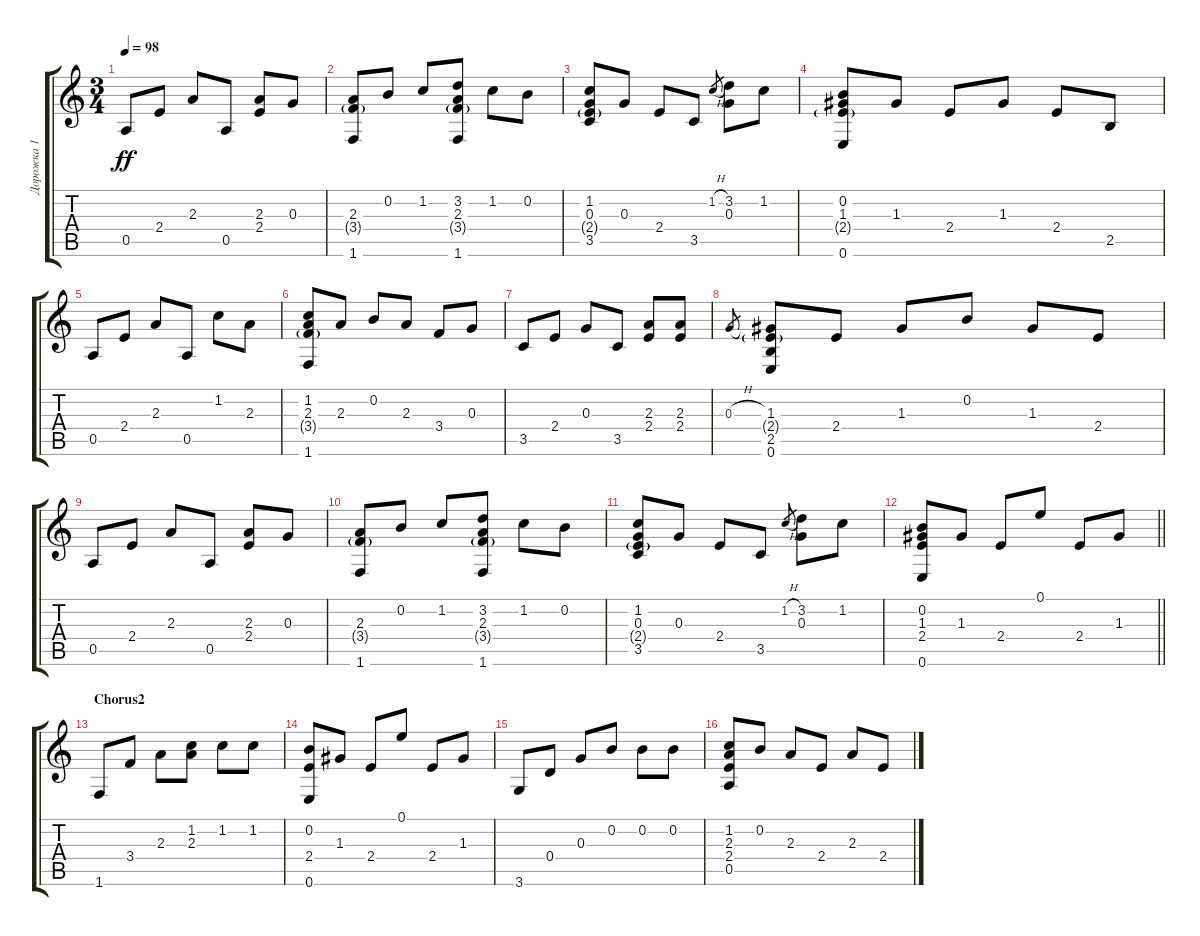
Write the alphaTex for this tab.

\track ("Дорожка 1" "Дорожка 1") {instrument acousticguitarnylon}
\staff {score tabs}
\tuning (E4 B3 G3 D3 A2 E2) {hide}
\ts (3 4)
\tempo 98
\clef g2
\ks c
0.5.8{dy ff} 2.4.8 2.3.8 0.5.8 (2.3 2.4).8 0.3.8 |
(2.3 3.4{g} 1.6).8 0.2.8 1.2.8 (3.2 2.3 3.4{g} 1.6).8 1.2.8 0.2.8 |
(1.2 0.3 2.4{g} 3.5).8 0.3.8 2.4.8 3.5.8 1.2{h}.8{gr} (3.2 0.3).8 1.2.8 |
(0.2 1.3 2.4{g} 0.6).8 1.3.8 2.4.8 1.3.8 2.4.8 2.5.8 |
0.5.8 2.4.8 2.3.8 0.5.8 1.2.8 2.3.8 |
(1.2 2.3 3.4{g} 1.6).8 2.3.8 0.2.8 2.3.8 3.4.8 0.3.8 |
3.5.8 2.4.8 0.3.8 3.5.8 (2.3 2.4).8 (2.3 2.4).8 |
0.3{h}.8{gr} (1.3 2.4{g} 2.5 0.6).8 2.4.8 1.3.8 0.2.8 1.3.8 2.4.8 |
0.5.8 2.4.8 2.3.8 0.5.8 (2.3 2.4).8 0.3.8 |
(2.3 3.4{g} 1.6).8 0.2.8 1.2.8 (3.2 2.3 3.4{g} 1.6).8 1.2.8 0.2.8 |
(1.2 0.3 2.4{g} 3.5).8 0.3.8 2.4.8 3.5.8 1.2{h}.8{gr} (3.2 0.3).8 1.2.8 |
\barLineRight lightlight
(0.2 1.3 2.4 0.6).8 1.3.8 2.4.8 0.1.8 2.4.8 1.3.8 |
\section ("" "Chorus2")
1.6.8 3.4.8 2.3.8 (1.2 2.3).8 1.2.8 1.2.8 |
(0.2 2.4 0.6).8 1.3.8 2.4.8 0.1.8 2.4.8 1.3.8 |
3.6.8 0.4.8 0.3.8 0.2.8 0.2.8 0.2.8 |
(1.2 2.3 2.4 0.5).8 0.2.8 2.3.8 2.4.8 2.3.8 2.4.8
